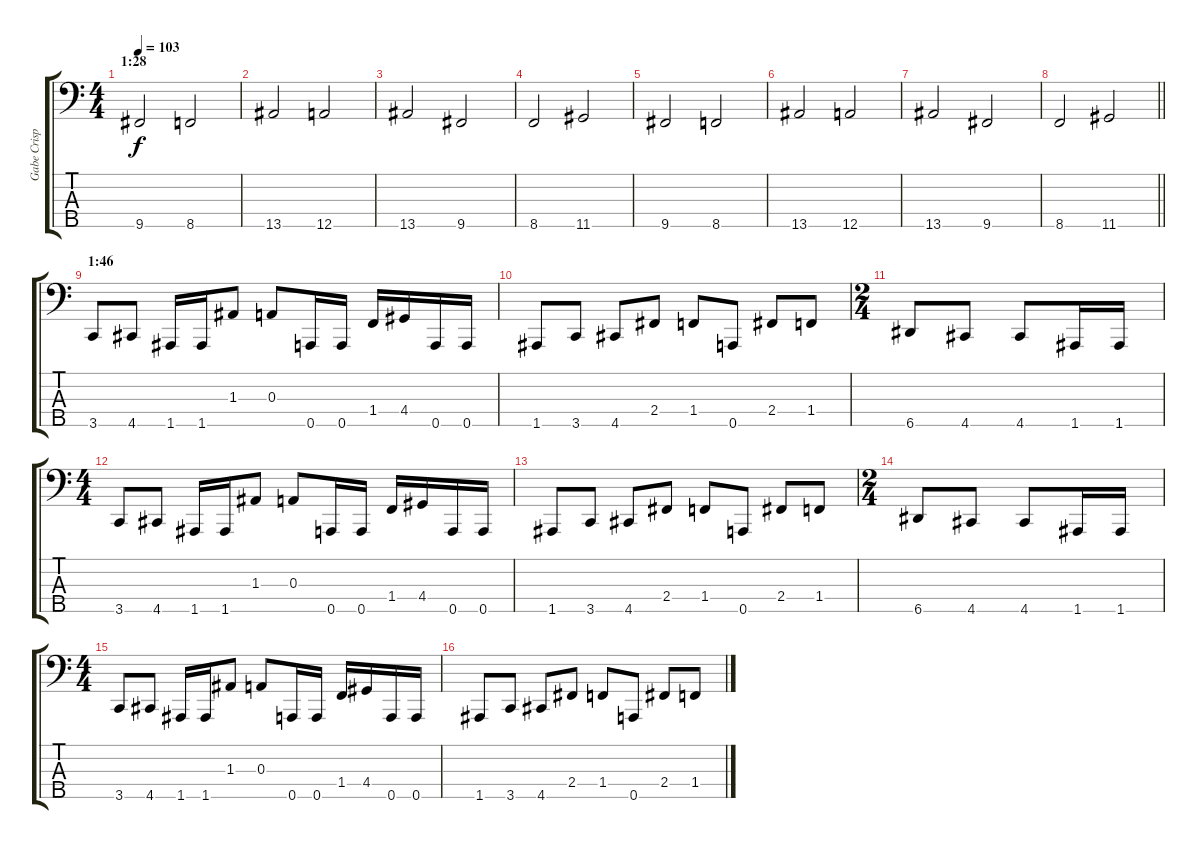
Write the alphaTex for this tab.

\track ("Gabe Crisp" "Gabe Crisp") {instrument electricbassfinger}
\staff {score tabs}
\tuning (G2 D2 A1 E1 A0) {hide}
\ts (4 4)
\section ("" "1:28")
\tempo 103
\clef f4
\ks c
9.5.2{dy f} 8.5.2 |
13.5.2 12.5.2 |
13.5.2 9.5.2 |
8.5.2 11.5.2 |
9.5.2 8.5.2 |
13.5.2 12.5.2 |
13.5.2 9.5.2 |
\barLineRight lightlight
8.5.2 11.5.2 |
\section ("" "1:46")
3.5.8 4.5.8 1.5.16 1.5.16 1.3.8 0.3.8 0.5.16 0.5.16 1.4.16 4.4.16 0.5.16 0.5.16 |
1.5.8 3.5.8 4.5.8 2.4.8 1.4.8 0.5.8 2.4.8 1.4.8 |
\ts (2 4)
6.5.8 4.5.8 4.5.8 1.5.16 1.5.16 |
\ts (4 4)
3.5.8 4.5.8 1.5.16 1.5.16 1.3.8 0.3.8 0.5.16 0.5.16 1.4.16 4.4.16 0.5.16 0.5.16 |
1.5.8 3.5.8 4.5.8 2.4.8 1.4.8 0.5.8 2.4.8 1.4.8 |
\ts (2 4)
6.5.8 4.5.8 4.5.8 1.5.16 1.5.16 |
\ts (4 4)
3.5.8 4.5.8 1.5.16 1.5.16 1.3.8 0.3.8 0.5.16 0.5.16 1.4.16 4.4.16 0.5.16 0.5.16 |
1.5.8 3.5.8 4.5.8 2.4.8 1.4.8 0.5.8 2.4.8 1.4.8
